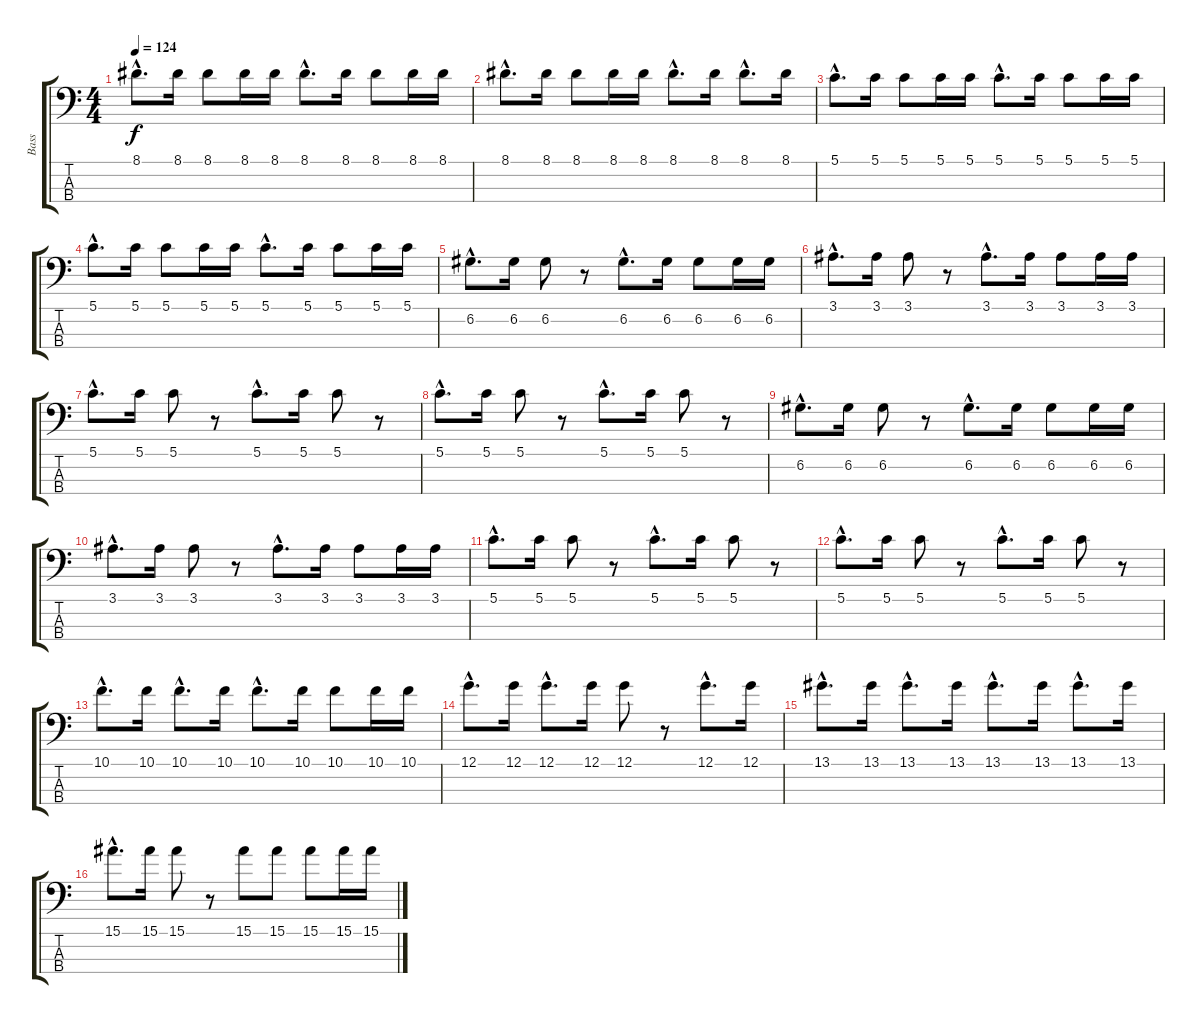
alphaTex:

\track ("Bass" "Bass") {instrument synthbass2}
\staff {score tabs}
\tuning (G2 D2 A1 E1) {hide}
\ts (4 4)
\tempo 124
\clef f4
\ks c
8.1{hac}.8{d dy f} 8.1.16 8.1.8 8.1.16 8.1.16 8.1{hac}.8{d} 8.1.16 8.1.8 8.1.16 8.1.16 |
8.1{hac}.8{d} 8.1.16 8.1.8 8.1.16 8.1.16 8.1{hac}.8{d} 8.1.16 8.1{hac}.8{d} 8.1.16 |
5.1{hac}.8{d} 5.1.16 5.1.8 5.1.16 5.1.16 5.1{hac}.8{d} 5.1.16 5.1.8 5.1.16 5.1.16 |
5.1{hac}.8{d} 5.1.16 5.1.8 5.1.16 5.1.16 5.1{hac}.8{d} 5.1.16 5.1.8 5.1.16 5.1.16 |
6.2{hac}.8{d} 6.2.16 6.2.8 r.8 6.2{hac}.8{d} 6.2.16 6.2.8 6.2.16 6.2.16 |
3.1{hac}.8{d} 3.1.16 3.1.8 r.8 3.1{hac}.8{d} 3.1.16 3.1.8 3.1.16 3.1.16 |
5.1{hac}.8{d} 5.1.16 5.1.8 r.8 5.1{hac}.8{d} 5.1.16 5.1.8 r.8 |
5.1{hac}.8{d} 5.1.16 5.1.8 r.8 5.1{hac}.8{d} 5.1.16 5.1.8 r.8 |
6.2{hac}.8{d} 6.2.16 6.2.8 r.8 6.2{hac}.8{d} 6.2.16 6.2.8 6.2.16 6.2.16 |
3.1{hac}.8{d} 3.1.16 3.1.8 r.8 3.1{hac}.8{d} 3.1.16 3.1.8 3.1.16 3.1.16 |
5.1{hac}.8{d} 5.1.16 5.1.8 r.8 5.1{hac}.8{d} 5.1.16 5.1.8 r.8 |
5.1{hac}.8{d} 5.1.16 5.1.8 r.8 5.1{hac}.8{d} 5.1.16 5.1.8 r.8 |
10.1{hac}.8{d} 10.1.16 10.1{hac}.8{d} 10.1.16 10.1{hac}.8{d} 10.1.16 10.1.8 10.1.16 10.1.16 |
12.1{hac}.8{d} 12.1.16 12.1{hac}.8{d} 12.1.16 12.1.8 r.8 12.1{hac}.8{d} 12.1.16 |
13.1{hac}.8{d} 13.1.16 13.1{hac}.8{d} 13.1.16 13.1{hac}.8{d} 13.1.16 13.1{hac}.8{d} 13.1.16 |
15.1{hac}.8{d} 15.1.16 15.1.8 r.8 15.1.8 15.1.8 15.1.8 15.1.16 15.1.16
